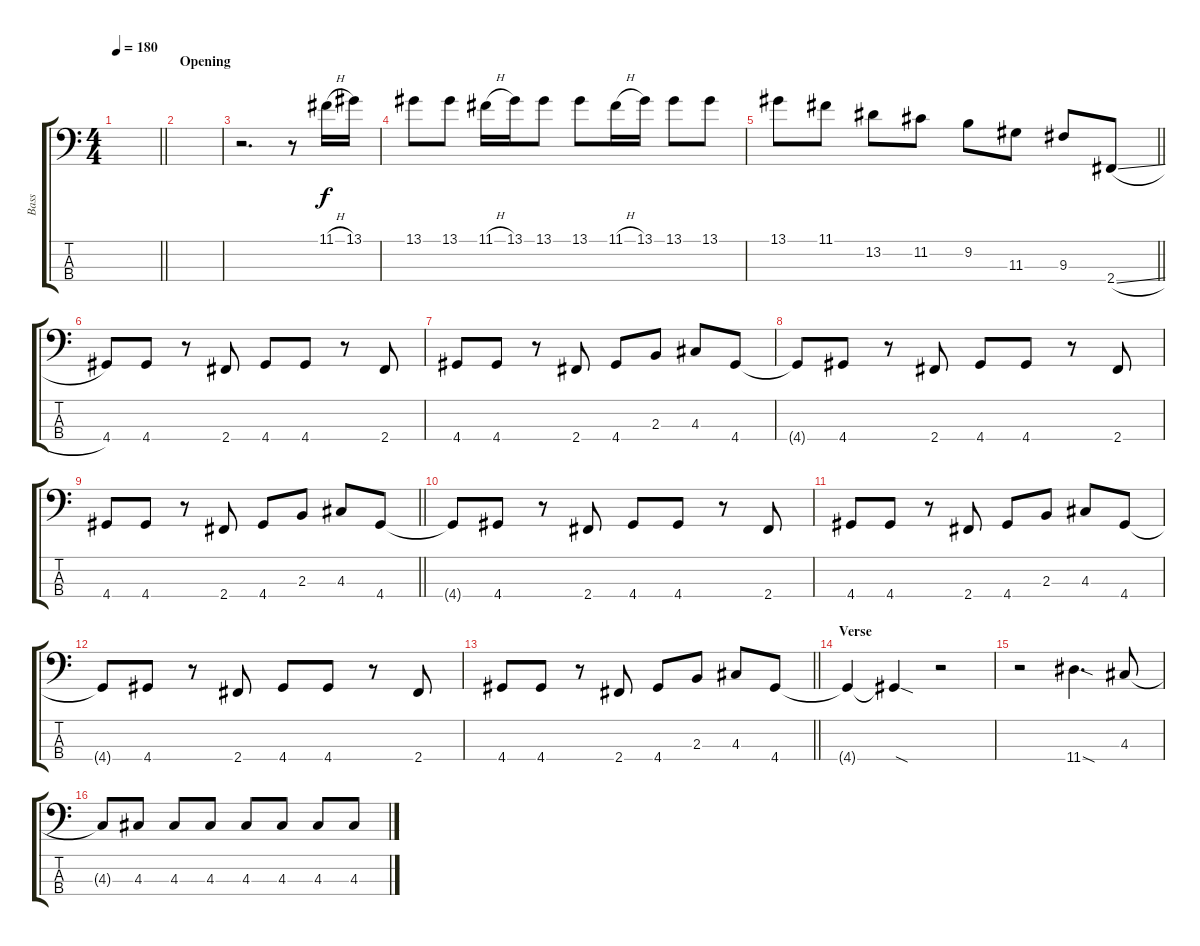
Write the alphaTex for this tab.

\track ("Bass" "Bass") {instrument electricbassfinger}
\staff {score tabs}
\tuning (G2 D2 A1 E1) {hide}
\ts (4 4)
\tempo 180
\clef f4
\barLineRight lightlight
\ks c
|
\section ("" "Opening")
|
r.2{d} r.8 11.1{h}.16 13.1.16 |
13.1.8 13.1.8 11.1{h}.16 13.1.16 13.1.8 13.1.8 11.1{h}.16 13.1.16 13.1.8 13.1.8 |
\barLineRight lightlight
13.1.8 11.1.8 13.2.8 11.2.8 9.2.8 11.3.8 9.3.8 2.4{sl}.8 |
4.4.8 4.4.8 r.8 2.4.8 4.4.8 4.4.8 r.8 2.4.8 |
4.4.8 4.4.8 r.8 2.4.8 4.4.8 2.3.8 4.3.8 4.4.8 |
4.4{t}.8 4.4.8 r.8 2.4.8 4.4.8 4.4.8 r.8 2.4.8 |
\barLineRight lightlight
4.4.8 4.4.8 r.8 2.4.8 4.4.8 2.3.8 4.3.8 4.4.8 |
4.4{t}.8 4.4.8 r.8 2.4.8 4.4.8 4.4.8 r.8 2.4.8 |
4.4.8 4.4.8 r.8 2.4.8 4.4.8 2.3.8 4.3.8 4.4.8 |
4.4{t}.8 4.4.8 r.8 2.4.8 4.4.8 4.4.8 r.8 2.4.8 |
\barLineRight lightlight
4.4.8 4.4.8 r.8 2.4.8 4.4.8 2.3.8 4.3.8 4.4.8 |
\section ("" "Verse")
4.4{t}.4 4.4{sod t}.4 r.2 |
r.2 11.4{sod}.4{d} 4.3.8 |
4.3{t}.8 4.3.8 4.3.8 4.3.8 4.3.8 4.3.8 4.3.8 4.3.8
